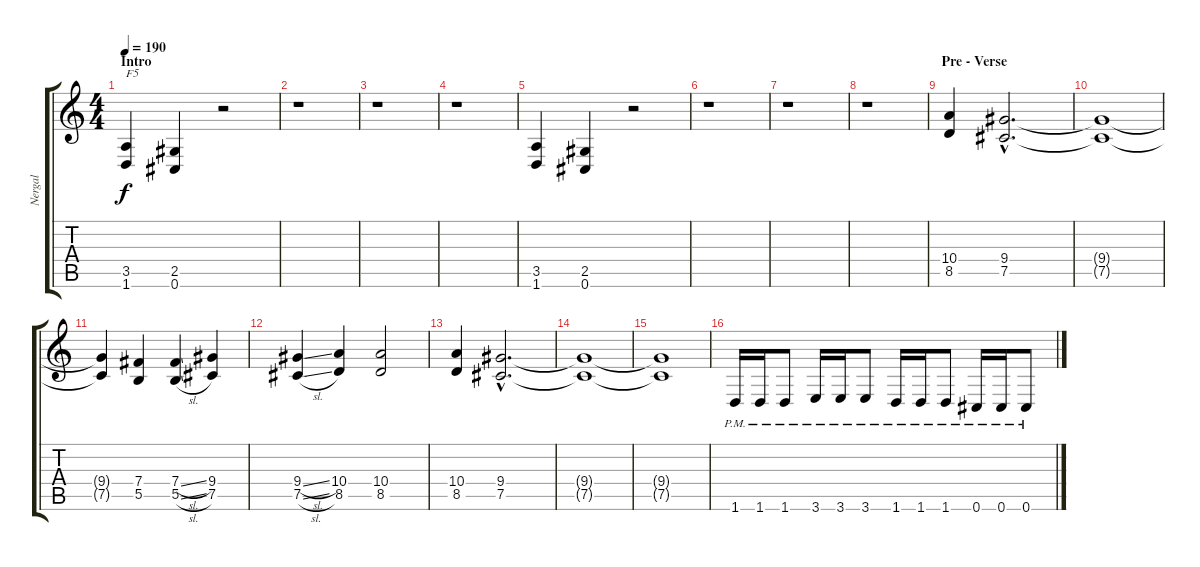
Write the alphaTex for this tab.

\track ("Nergal" "Nergal") {instrument distortionguitar}
\staff {score tabs}
\tuning (Db4 Ab3 E3 B2 Gb2 Db2) {hide}
\ts (4 4)
\section ("" "Intro")
\tempo 190
\clef g2
\ks c
(3.5 1.6).4{txt "F5" dy f instrument distortionguitar} (2.5 0.6).4 r.2 |
r.1 |
r.1 |
r.1 |
(3.5 1.6).4 (2.5 0.6).4 r.2 |
r.1 |
r.1 |
r.1 |
\section ("" "Pre - Verse")
(10.4 8.5).4 (9.4{hac} 7.5{hac}).2{d} |
(9.4{t} 7.5{t}).1 |
(9.4{t} 7.5{t}).4 (7.4 5.5).4 (7.4{sl} 5.5{sl}).4 (9.4 7.5).4 |
(9.4{sl} 7.5{sl}).4 (10.4 8.5).4 (10.4 8.5).2 |
(10.4 8.5).4 (9.4{hac} 7.5{hac}).2{d} |
(9.4{t} 7.5{t}).1 |
(9.4{t} 7.5{t}).1 |
1.6{pm}.16 1.6{pm}.16 1.6{pm}.8 3.6{pm}.16 3.6{pm}.16 3.6{pm}.8 1.6{pm}.16 1.6{pm}.16 1.6{pm}.8 0.6{pm}.16 0.6{pm}.16 0.6{pm}.8
